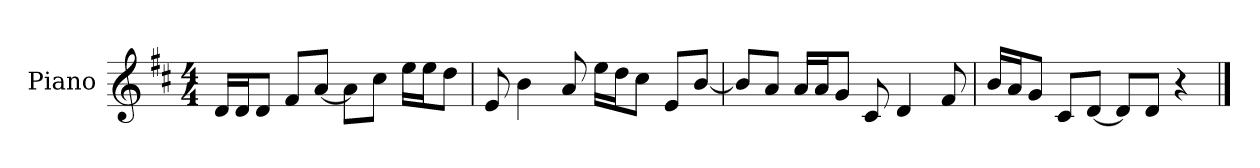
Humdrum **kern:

**kern
*part1
*staff1
*I"Piano
*I'P-no
*clefG2
*k[f#c#]
*M4/4
*MM90
=1
16d/LL
16d/J
8d/J
8f#/L
[8a/J
8a\L]
8cc#\J
16ee\LL
16ee\J
8dd\J
=2
8e/
4b\
8a/
16ee\LL
16dd\J
8cc#\J
8e/L
[8b/J
=3
8b/L]
8a/J
16a/LL
16a/J
8g/J
8c#/
4d/
8f#/
=4
16b/LL
16a/J
8g/J
8c#/L
[8d/J
8d/L]
8d/J
4r
==
*-
